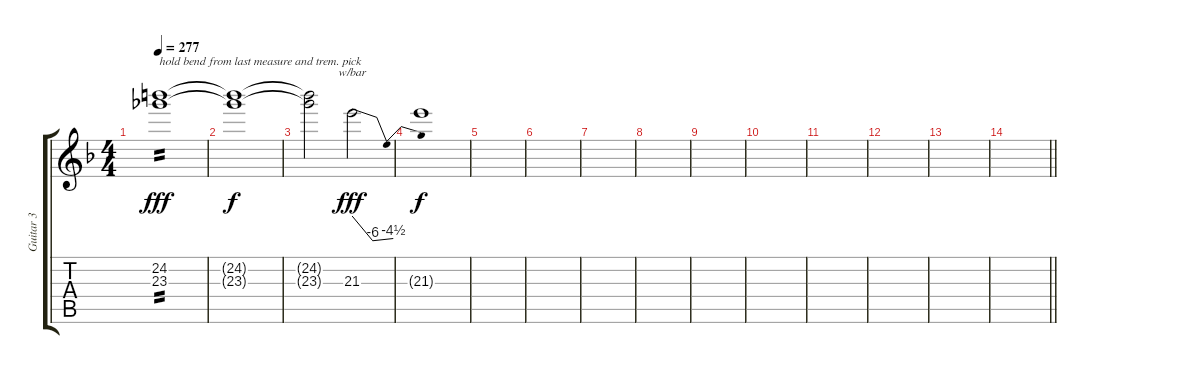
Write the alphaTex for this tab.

\track ("Guitar 3" "Guitar 3") {instrument distortionguitar}
\staff {score tabs}
\tuning (E4 B3 G3 D3 A2 D2) {hide}
\ts (4 4)
\tempo 277
\clef g2
\ks f
(24.2 23.3).1{txt "hold bend from last measure and trem. pick" tp 2 dy fff} |
(24.2{t} 23.3{t}).1{dy f} |
(24.2{t} 23.3{t}).2 21.3.2{tbe (dip default 0 0 30 -24 60 -18) dy fff} |
21.3{t}.1{dy f} |
|
|
|
|
|
|
|
|
|
\barLineRight lightlight
